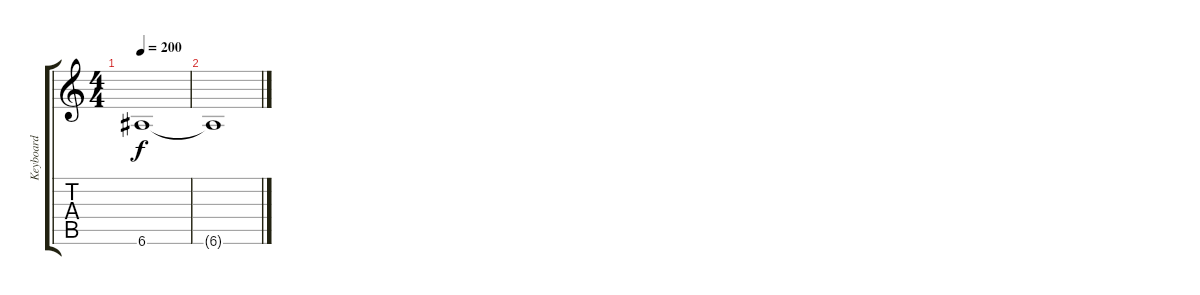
\track ("Keyboard" "Keyboard") {instrument choiraahs}
\staff {score tabs}
\tuning (E5 B4 G4 D4 A3 E3) {hide}
\ts (4 4)
\tempo 200
\clef g2
\ks c
6.6.1{dy f} |
6.6{t}.1
